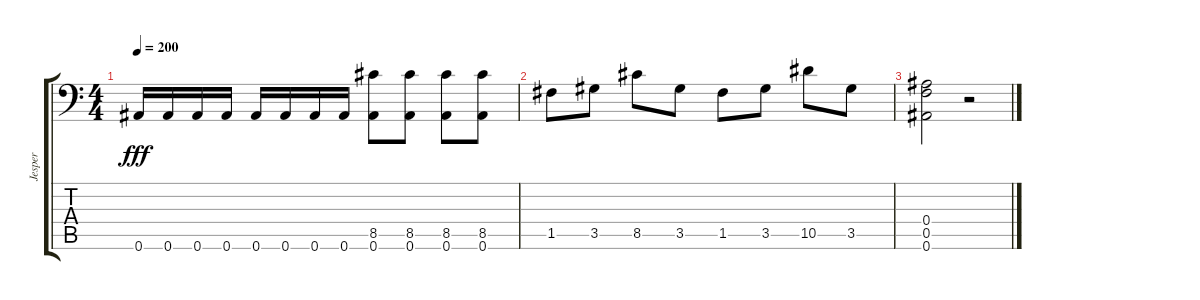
\track ("Jesper" "Jesper") {instrument distortionguitar}
\staff {score tabs}
\tuning (C4 G3 Eb3 Bb2 F2 Bb1) {hide}
\ts (4 4)
\tempo 200
\clef f4
\ks c
0.6.16{dy fff} 0.6.16 0.6.16 0.6.16 0.6.16 0.6.16 0.6.16 0.6.16 (8.5 0.6).8 (8.5 0.6).8 (8.5 0.6).8 (8.5 0.6).8 |
1.5.8 3.5.8 8.5.8 3.5.8 1.5.8 3.5.8 10.5.8 3.5.8 |
(0.4 0.5 0.6).2 r.2
